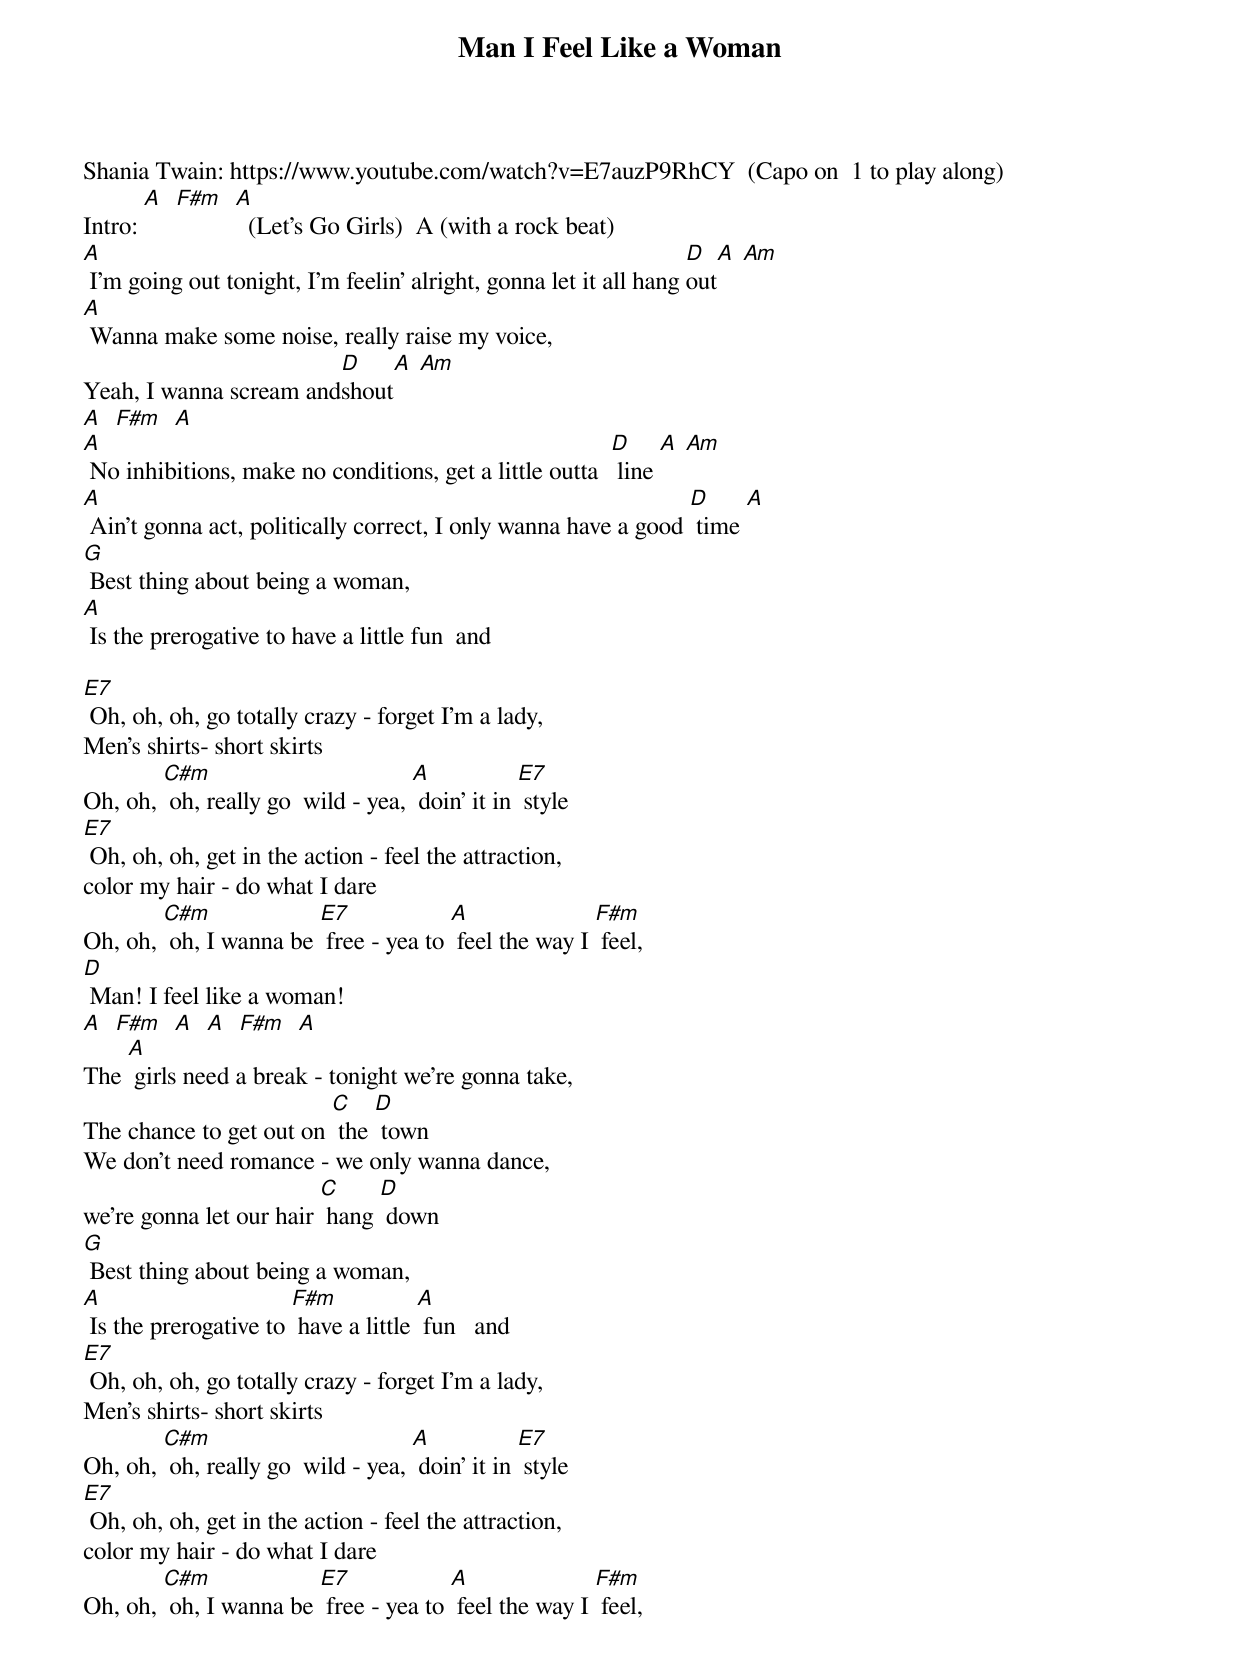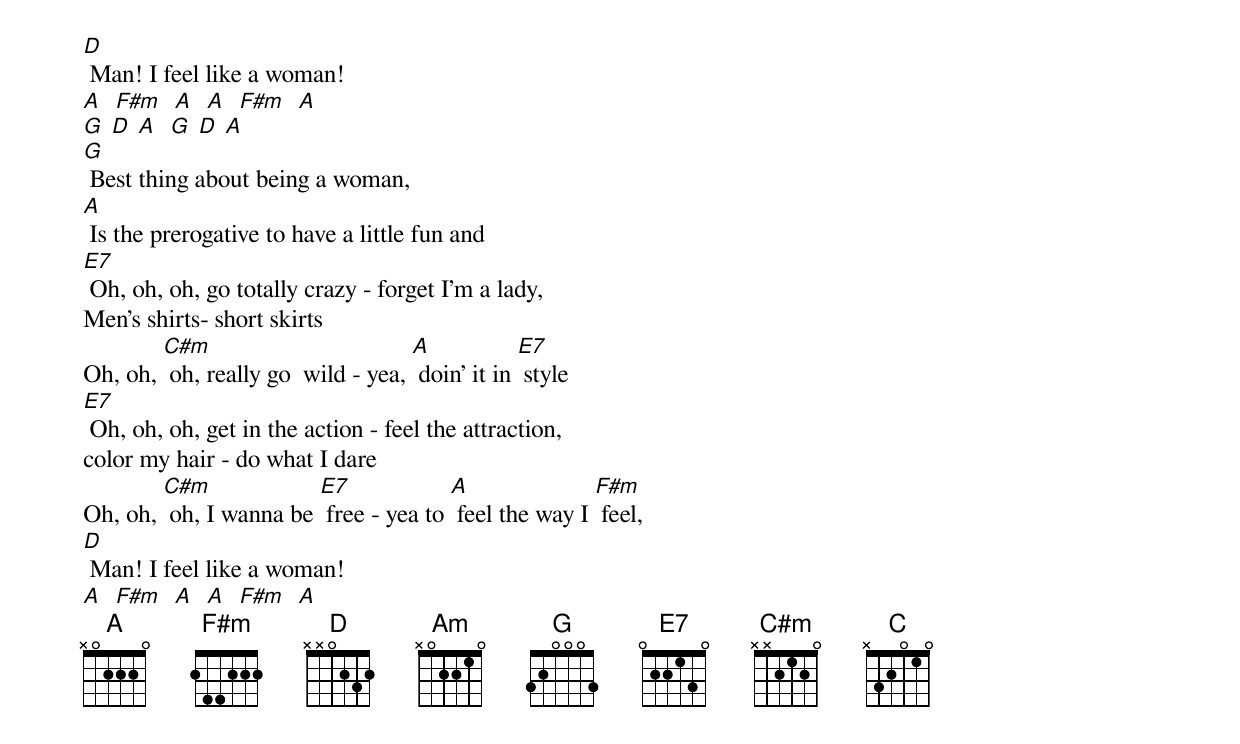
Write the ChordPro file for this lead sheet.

{t: Man I Feel Like a Woman }
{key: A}
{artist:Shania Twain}
Shania Twain: https://www.youtube.com/watch?v=E7auzP9RhCY  (Capo on  1 to play along)
Intro: [A]  [F#m]  [A]  (Let's Go Girls)  A (with a rock beat)
{c: }
[A] I'm going out tonight, I'm feelin' alright, gonna let it all hang [D]out[A] [Am]
[A] Wanna make some noise, really raise my voice,
Yeah, I wanna scream and[D]shout[A] [Am]
[A]  [F#m]  [A]
{c: }
[A] No inhibitions, make no conditions, get a little outta  [D] line [A] [Am]
[A] Ain't gonna act, politically correct, I only wanna have a good [D] time [A]
{c: }
[G] Best thing about being a woman,
[A] Is the prerogative to have a little fun  and
{c: }

[E7] Oh, oh, oh, go totally crazy - forget I'm a lady,
Men's shirts- short skirts
Oh, oh, [C#m] oh, really go  wild - yea, [A] doin' it in [E7] style
[E7] Oh, oh, oh, get in the action - feel the attraction,
color my hair - do what I dare
Oh, oh, [C#m] oh, I wanna be [E7] free - yea to [A] feel the way I [F#m] feel,
[D] Man! I feel like a woman!
[A]  [F#m]  [A]  [A]  [F#m]  [A]
{c: }
The [A] girls need a break - tonight we're gonna take,
The chance to get out on [C] the [D] town
We don't need romance - we only wanna dance,
we're gonna let our hair [C] hang [D] down
{c: }
[G] Best thing about being a woman,
[A] Is the prerogative to [F#m] have a little [A] fun   and
{c: }
[E7] Oh, oh, oh, go totally crazy - forget I'm a lady,
Men's shirts- short skirts
Oh, oh, [C#m] oh, really go  wild - yea, [A] doin' it in [E7] style
[E7] Oh, oh, oh, get in the action - feel the attraction,
color my hair - do what I dare
Oh, oh, [C#m] oh, I wanna be [E7] free - yea to [A] feel the way I [F#m] feel,
[D] Man! I feel like a woman!
[A]  [F#m]  [A]  [A]  [F#m]  [A]
[G] [D] [A]  [G] [D] [A]
{c: }
[G] Best thing about being a woman,
[A] Is the prerogative to have a little fun and
{c: }
[E7] Oh, oh, oh, go totally crazy - forget I'm a lady,
Men's shirts- short skirts
Oh, oh, [C#m] oh, really go  wild - yea, [A] doin' it in [E7] style
[E7] Oh, oh, oh, get in the action - feel the attraction,
color my hair - do what I dare
Oh, oh, [C#m] oh, I wanna be [E7] free - yea to [A] feel the way I [F#m] feel,
[D] Man! I feel like a woman!
[A]  [F#m]  [A]  [A]  [F#m]  [A]
